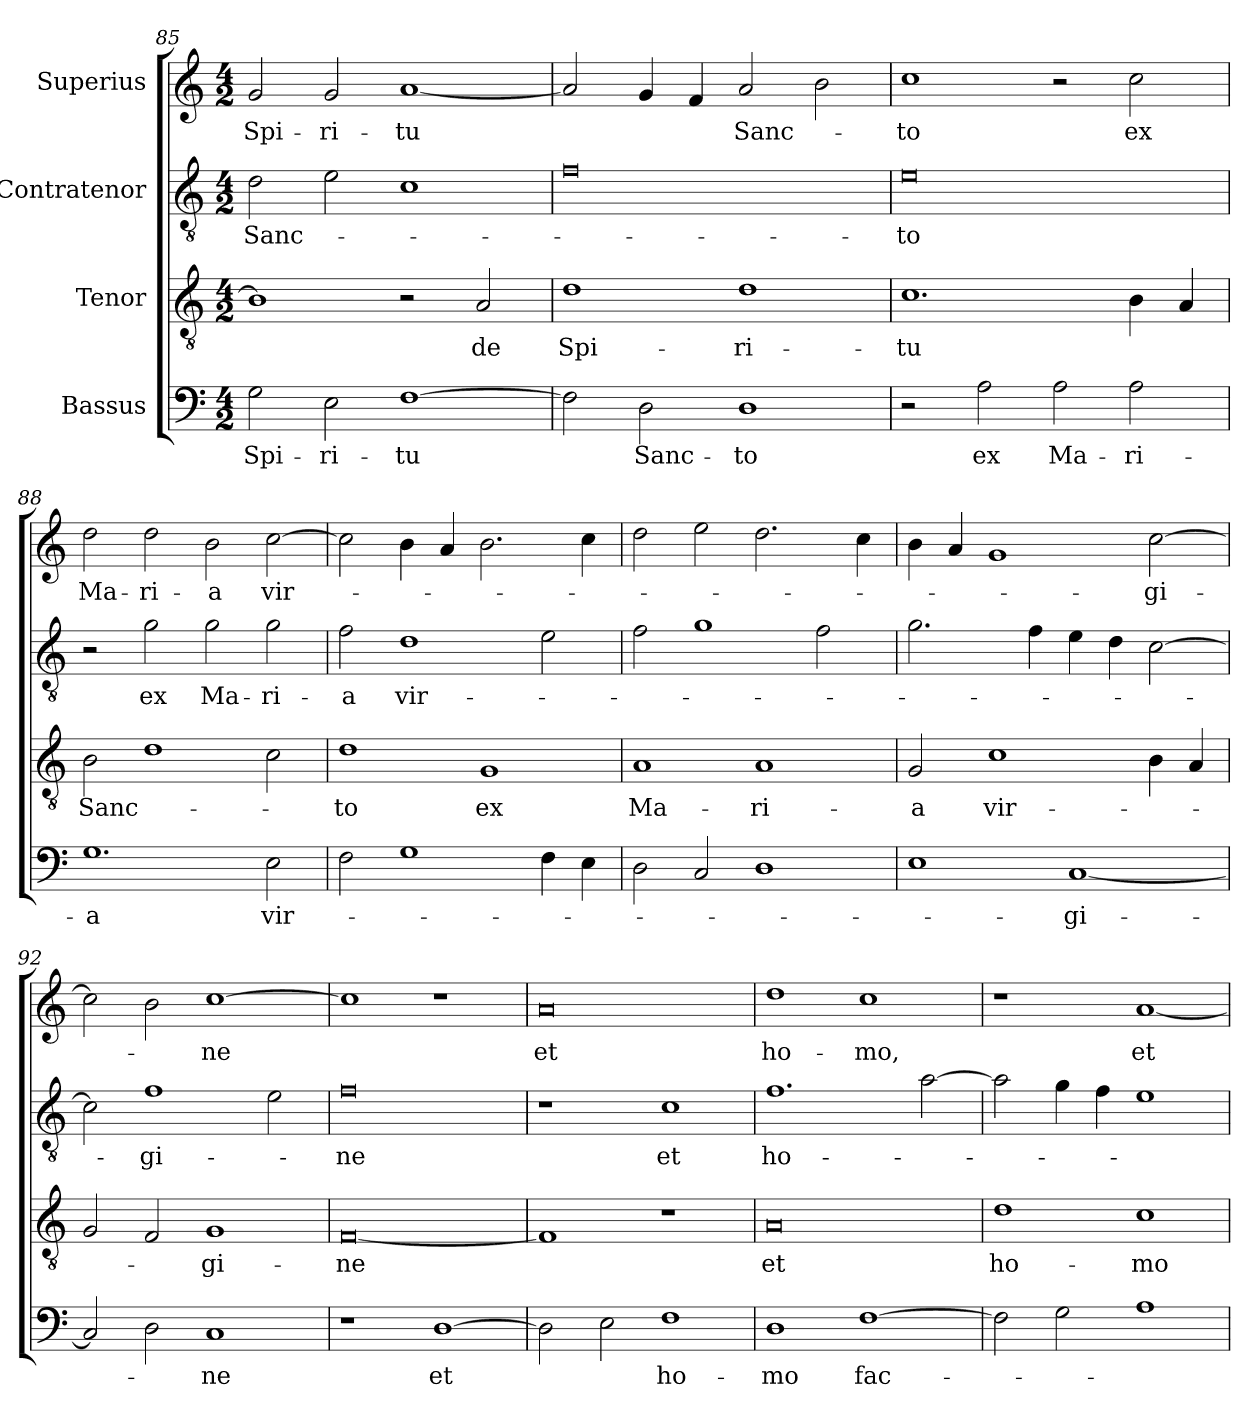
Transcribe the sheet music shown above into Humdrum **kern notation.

**kern	**text	**kern	**text	**kern	**text	**kern	**text
*part4	*part4	*part3	*part3	*part2	*part2	*part1	*part1
*staff4	*staff4	*staff3	*staff3	*staff2	*staff2	*staff1	*staff1
*I"Bassus	*	*I"Tenor	*	*I"Contratenor	*	*I"Superius	*
*clefF4	*	*clefGv2	*	*clefGv2	*	*clefG2	*
*k[]	*	*k[]	*	*k[]	*	*k[]	*
*M4/2	*	*M4/2	*	*M4/2	*	*M4/2	*
=85	=85	=85	=85	=85	=85	=85	=85
2G\	Spi-	1B\]	.	2d\	Sanc-	2g/	Spi-
2E\	-ri-	.	.	2e\	.	2g/	-ri-
[1F\	-tu	2r	.	1c\	.	[1a/	-tu
.	.	2A/	de	.	.	.	.
=86	=86	=86	=86	=86	=86	=86	=86
2F\]	.	1d\	Spi-	0f\	.	2a/]	.
2D\	Sanc-	.	.	.	.	4g/	.
.	.	.	.	.	.	4f/	.
1D\	-to	1d\	-ri-	.	.	2a/	Sanc-
.	.	.	.	.	.	2b\	.
=87	=87	=87	=87	=87	=87	=87	=87
2r	.	1.c\	-tu	0e\	-to	1cc\	-to
2A\	ex	.	.	.	.	.	.
2A\	Ma-	.	.	.	.	2r	.
2A\	-ri-	4B\	.	.	.	2cc\	ex
.	.	4A/	.	.	.	.	.
=88	=88	=88	=88	=88	=88	=88	=88
1.G\	-a	2B\	Sanc-	2r	.	2dd\	Ma-
.	.	1d\	.	2g\	ex	2dd\	-ri-
.	.	.	.	2g\	Ma-	2b\	-a
2E\	vir-	2c\	.	2g\	-ri-	[2cc\	vir-
=89	=89	=89	=89	=89	=89	=89	=89
2F\	.	1d\	-to	2f\	-a	2cc\]	.
1G\	.	.	.	1d\	vir-	4b\	.
.	.	.	.	.	.	4a/	.
.	.	1G/	ex	.	.	2.b\	.
4F\	.	.	.	2e\	.	.	.
4E\	.	.	.	.	.	4cc\	.
=90	=90	=90	=90	=90	=90	=90	=90
2D\	.	1A/	Ma-	2f\	.	2dd\	.
2C/	.	.	.	1g\	.	2ee\	.
1D\	.	1A/	-ri-	.	.	2.dd\	.
.	.	.	.	2f\	.	.	.
.	.	.	.	.	.	4cc\	.
=91	=91	=91	=91	=91	=91	=91	=91
1E\	.	2G/	-a	2.g\	.	4b\	.
.	.	.	.	.	.	4a/	.
.	.	1c\	vir-	.	.	1g/	.
.	.	.	.	4f\	.	.	.
[1C/	-gi-	.	.	4e\	.	.	.
.	.	.	.	4d\	.	.	.
.	.	4B\	.	[2c\	.	[2cc\	-gi-
.	.	4A/	.	.	.	.	.
=92	=92	=92	=92	=92	=92	=92	=92
2C/]	.	2G/	.	2c\]	.	2cc\]	.
2D\	.	2F/	.	1f\	-gi-	2b\	.
1C/	-ne	1G/	-gi-	.	.	[1cc\	-ne
.	.	.	.	2e\	.	.	.
=93	=93	=93	=93	=93	=93	=93	=93
1r	.	[0F/	-ne	0f\	-ne	1cc\]	.
[1D\	et	.	.	.	.	1r	.
=94	=94	=94	=94	=94	=94	=94	=94
2D\]	.	1F/]	.	1r	.	0a/	et
2E\	.	.	.	.	.	.	.
1F\	ho-	1r	.	1c\	et	.	.
=95	=95	=95	=95	=95	=95	=95	=95
1D\	-mo	0A/	et	1.f\	ho-	1dd\	ho-
[1F\	fac-	.	.	.	.	1cc\	-mo,
.	.	.	.	[2a\	.	.	.
=96	=96	=96	=96	=96	=96	=96	=96
2F\]	.	1d\	ho-	2a\]	.	1r	.
2G\	.	.	.	4g\	.	.	.
.	.	.	.	4f\	.	.	.
1A\	.	1c\	-mo	1e\	.	[1a/	et
=	=	=	=	=	=	=	=
*-	*-	*-	*-	*-	*-	*-	*-
